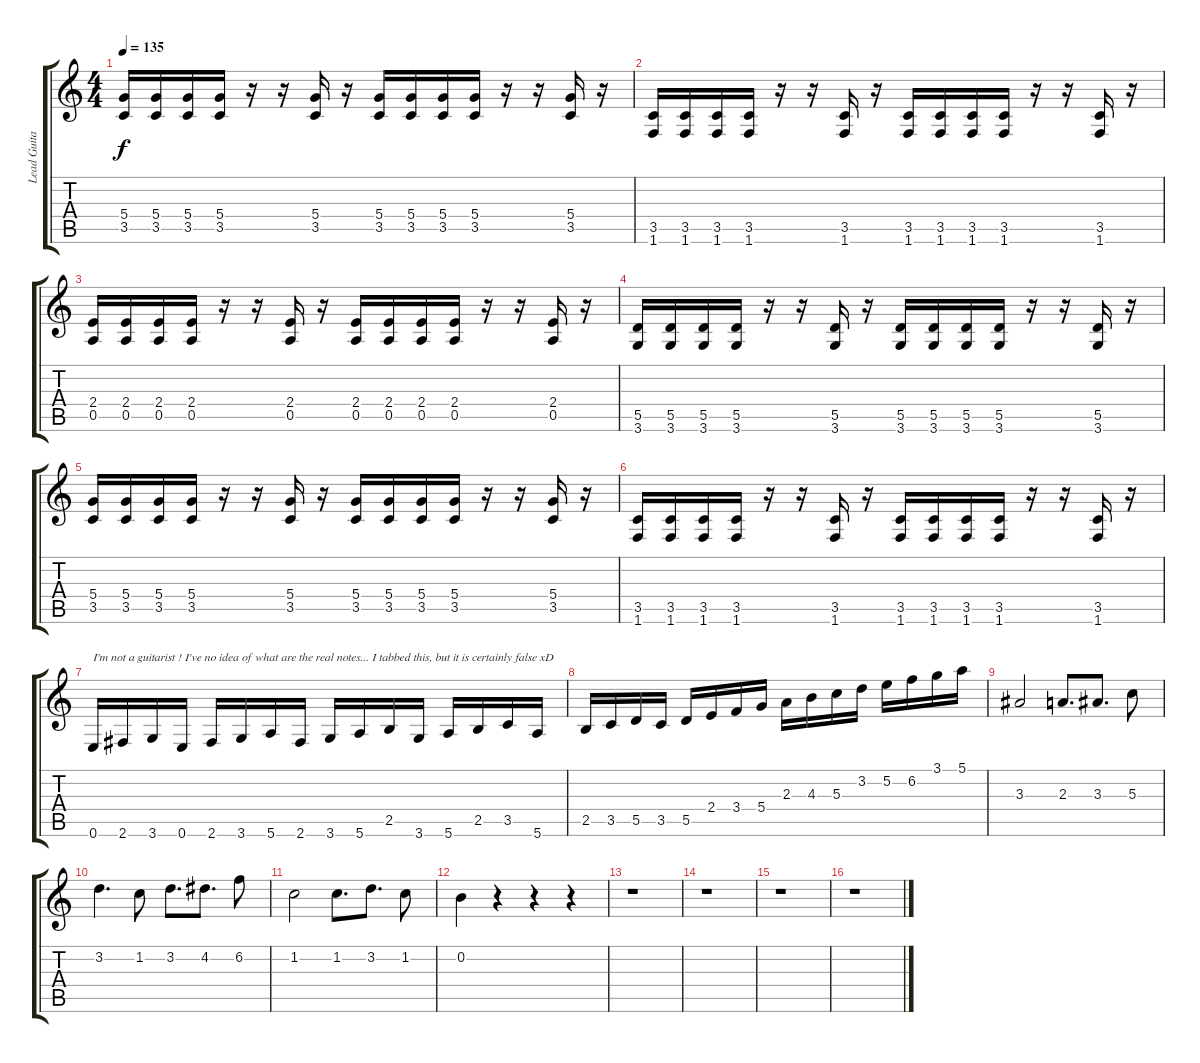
\track ("Lead Guitar" "Lead Guita") {instrument overdrivenguitar}
\staff {score tabs}
\tuning (E4 B3 G3 D3 A2 E2) {hide}
\ts (4 4)
\tempo 135
\clef g2
\ks c
(5.4 3.5).16{dy f} (5.4 3.5).16 (5.4 3.5).16 (5.4 3.5).16 r.16 r.16 (5.4 3.5).16 r.16 (5.4 3.5).16 (5.4 3.5).16 (5.4 3.5).16 (5.4 3.5).16 r.16 r.16 (5.4 3.5).16 r.16 |
(3.5 1.6).16 (3.5 1.6).16 (3.5 1.6).16 (3.5 1.6).16 r.16 r.16 (3.5 1.6).16 r.16 (3.5 1.6).16 (3.5 1.6).16 (3.5 1.6).16 (3.5 1.6).16 r.16 r.16 (3.5 1.6).16 r.16 |
(2.4 0.5).16 (2.4 0.5).16 (2.4 0.5).16 (2.4 0.5).16 r.16 r.16 (2.4 0.5).16 r.16 (2.4 0.5).16 (2.4 0.5).16 (2.4 0.5).16 (2.4 0.5).16 r.16 r.16 (2.4 0.5).16 r.16 |
(5.5 3.6).16 (5.5 3.6).16 (5.5 3.6).16 (5.5 3.6).16 r.16 r.16 (5.5 3.6).16 r.16 (5.5 3.6).16 (5.5 3.6).16 (5.5 3.6).16 (5.5 3.6).16 r.16 r.16 (5.5 3.6).16 r.16 |
(5.4 3.5).16 (5.4 3.5).16 (5.4 3.5).16 (5.4 3.5).16 r.16 r.16 (5.4 3.5).16 r.16 (5.4 3.5).16 (5.4 3.5).16 (5.4 3.5).16 (5.4 3.5).16 r.16 r.16 (5.4 3.5).16 r.16 |
(3.5 1.6).16 (3.5 1.6).16 (3.5 1.6).16 (3.5 1.6).16 r.16 r.16 (3.5 1.6).16 r.16 (3.5 1.6).16 (3.5 1.6).16 (3.5 1.6).16 (3.5 1.6).16 r.16 r.16 (3.5 1.6).16 r.16 |
0.6.16{txt "I'm not a guitarist ! I've no idea of what are the real notes... I tabbed this, but it is certainly false xD"} 2.6.16 3.6.16 0.6.16 2.6.16 3.6.16 5.6.16 2.6.16 3.6.16 5.6.16 2.5.16 3.6.16 5.6.16 2.5.16 3.5.16 5.6.16 |
2.5.16 3.5.16 5.5.16 3.5.16 5.5.16 2.4.16 3.4.16 5.4.16 2.3.16 4.3.16 5.3.16 3.2.16 5.2.16 6.2.16 3.1.16 5.1.16 |
3.3.2 2.3.8{d} 3.3.8{d} 5.3.8 |
3.2.4{d} 1.2.8 3.2.8{d} 4.2.8{d} 6.2.8 |
1.2.2 1.2.8{d} 3.2.8{d} 1.2.8 |
0.2.4 r.4 r.4 r.4 |
r.1 |
r.1 |
r.1 |
r.1
